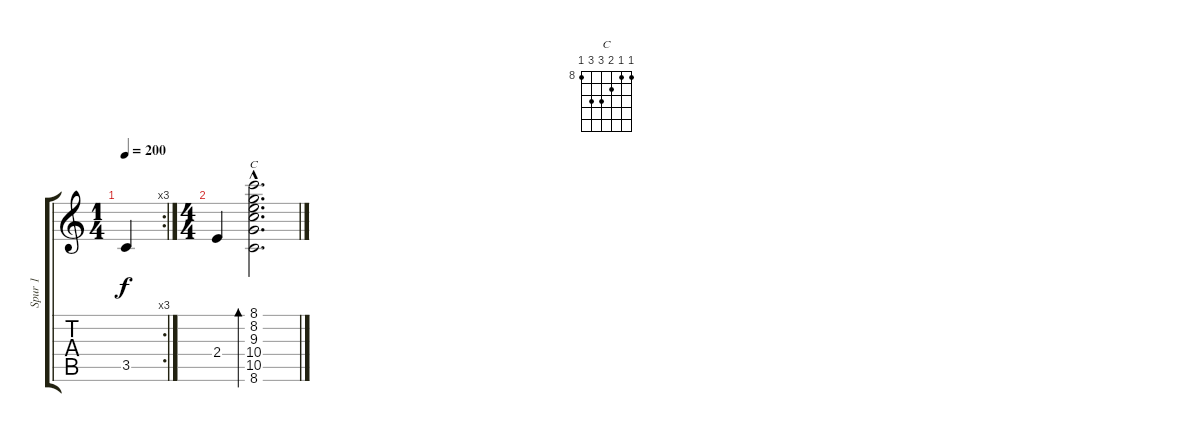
\track ("Spur 1" "Spur 1") {instrument acousticguitarnylon}
\staff {score tabs}
\tuning (E4 B3 G3 D3 A2 E2) {hide}
\chord ("C" 8 8 9 10 10 8) {firstfret 8}
\rc 3
\ts (1 4)
\tempo 200
\clef g2
\ks c
3.5.4{dy f} |
\ts (4 4)
2.4.4 (8.1{hac} 8.2{hac} 9.3{hac} 10.4{hac} 10.5{hac} 8.6{hac}).2{d bd 240 ch "C"}
